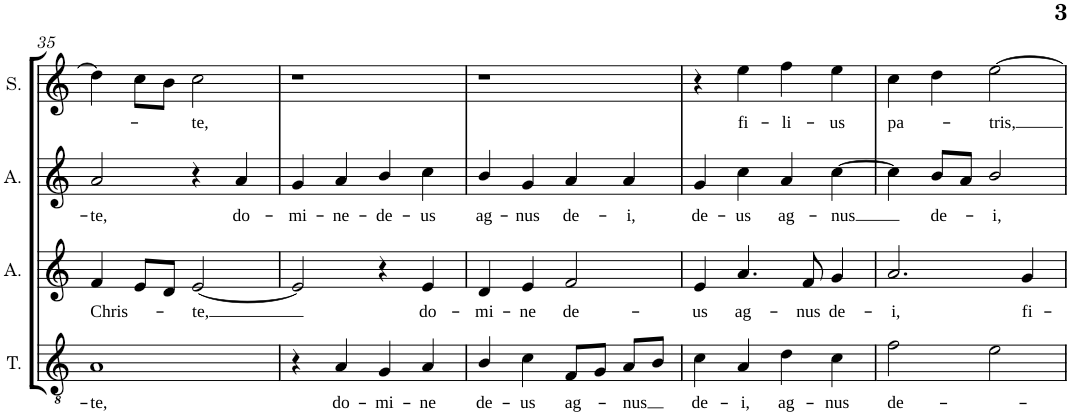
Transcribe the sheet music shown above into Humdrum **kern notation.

**kern	**text	**kern	**text	**kern	**text	**kern	**text
*part4	*part4	*part3	*part3	*part2	*part2	*part1	*part1
*staff4	*staff4	*staff3	*staff3	*staff2	*staff2	*staff1	*staff1
*I"Tenor	*	*I"Alto	*	*I"Alto	*	*I"Soprano	*
*I'T.	*	*I'A.	*	*I'A.	*	*I'S.	*
!!LO:PB:g=z
*clefGv2	*	*clefG2	*	*clefG2	*	*clefG2	*
*Trd7c12	*	*	*	*	*	*	*
*k[]	*	*k[]	*	*k[]	*	*k[]	*
*M4/4	*	*M4/4	*	*M4/4	*	*M4/4	*
*met(c)	*	*met(c)	*	*met(c)	*	*met(c)	*
=35	=35	=35	=35	=35	=35	=35	=35
!	!LO:LY:b	!	!LO:LY:b	!	!LO:LY:b	!	!
1A	-te,	4f/	Chris-	2a/	-te,	4dd\]	.
.	.	8e/L	.	.	.	8cc\L	.
.	.	8d/J	.	.	.	8b\J	.
!	!	!	!LO:LY:b	!	!	!	!LO:LY:b
.	.	[2e/	-te,	4r	.	2cc\	-te,
!	!	!	!	!	!LO:LY:b	!	!
.	.	.	.	4a/	do-	.	.
=36	=36	=36	=36	=36	=36	=36	=36
!	!	!	!	!	!LO:LY:b	!	!
4r	.	2e/]	.	4g/	-mi-	1r	.
!	!LO:LY:b	!	!	!	!LO:LY:b	!	!
4A/	do-	.	.	4a/	-ne-	.	.
!	!LO:LY:b	!	!	!	!LO:LY:b	!	!
4G/	-mi-	4r	.	4b/	-de-	.	.
!	!LO:LY:b	!	!LO:LY:b	!	!LO:LY:b	!	!
4A/	-ne	4e/	do-	4cc\	-us	.	.
=37	=37	=37	=37	=37	=37	=37	=37
!	!LO:LY:b	!	!LO:LY:b	!	!LO:LY:b	!	!
4B/	de-	4d/	-mi-	4b/	ag-	1r	.
!	!LO:LY:b	!	!LO:LY:b	!	!LO:LY:b	!	!
4c\	-us	4e/	-ne	4g/	-nus	.	.
!	!LO:LY:b	!	!LO:LY:b	!	!LO:LY:b	!	!
8F/L	ag-	2f/	de-	4a/	de-	.	.
8G/J	.	.	.	.	.	.	.
!	!LO:LY:b	!	!	!	!LO:LY:b	!	!
8A/L	-nus	.	.	4a/	-i,	.	.
8B/J	.	.	.	.	.	.	.
=38	=38	=38	=38	=38	=38	=38	=38
!	!LO:LY:b	!	!LO:LY:b	!	!LO:LY:b	!	!
4c\	de-	4e/	-us	4g/	de-	4r	.
!	!LO:LY:b	!	!LO:LY:b	!	!LO:LY:b	!	!LO:LY:b
4A/	-i,	4.a/	ag-	4cc\	-us	4ee\	fi-
!	!LO:LY:b	!	!	!	!LO:LY:b	!	!LO:LY:b
4d\	ag-	.	.	4a/	ag-	4ff\	-li-
!	!	!	!LO:LY:b	!	!	!	!
.	.	8f/	-nus	.	.	.	.
!	!LO:LY:b	!	!LO:LY:b	!	!LO:LY:b	!	!LO:LY:b
4c\	-nus	4g/	de-	[4cc\	-nus	4ee\	-us
=39	=39	=39	=39	=39	=39	=39	=39
!	!LO:LY:b	!	!LO:LY:b	!	!	!	!LO:LY:b
2f\	de-	2.a/	-i,	4cc\]	.	4cc\	pa-
!	!	!	!	!	!LO:LY:b	!	!
.	.	.	.	8b/L	de-	4dd\	.
.	.	.	.	8a/J	.	.	.
!	!	!	!	!	!LO:LY:b	!	!LO:LY:b
2e\	.	.	.	2b/	-i,	[2ee\	-tris,
!	!	!	!LO:LY:b	!	!	!	!
.	.	4g/	fi-	.	.	.	.
=	=	=	=	=	=	=	=
*-	*-	*-	*-	*-	*-	*-	*-
